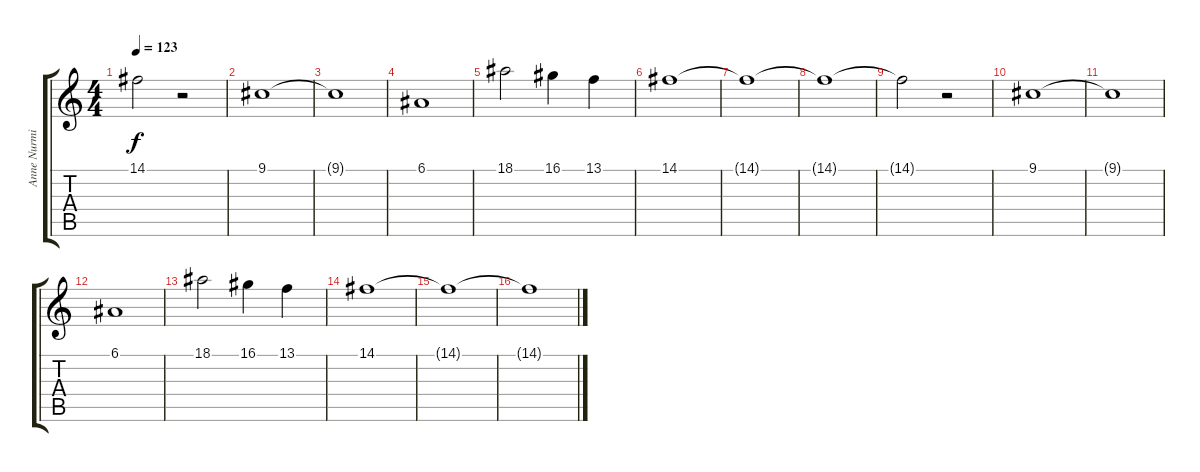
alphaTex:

\track ("Anne Nurmi" "Anne Nurmi") {instrument synthstrings2}
\staff {score tabs}
\tuning (E4 B3 G3 D3 A2 E2) {hide}
\ts (4 4)
\tempo 123
\clef g2
\ks c
14.1{t}.2{dy f} r.2 |
9.1.1{instrument pad4choir} |
9.1{t}.1 |
6.1.1 |
18.1.2 16.1.4 13.1.4 |
14.1.1 |
14.1{t}.1 |
14.1{t}.1 |
14.1{t}.2 r.2 |
9.1.1{instrument pad4choir} |
9.1{t}.1 |
6.1.1 |
18.1.2 16.1.4 13.1.4 |
14.1.1 |
14.1{t}.1 |
14.1{t}.1
